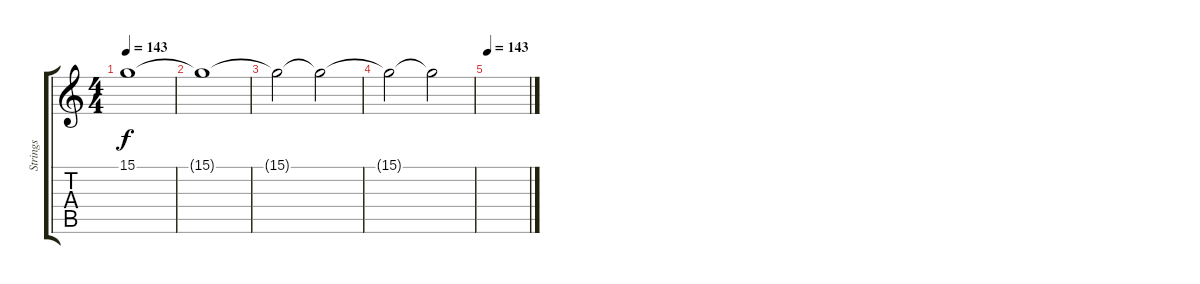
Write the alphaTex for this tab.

\track ("Strings" "Strings") {instrument stringensemble2}
\staff {score tabs}
\tuning (E4 B3 G3 D3 A2 E2) {hide}
\ts (4 4)
\tempo 143
\clef g2
\ks c
15.1.1{dy f} |
15.1{t}.1 |
15.1{t}.2 15.1{t}.2 |
15.1{t}.2 15.1{t}.2 |
\tempo 143
